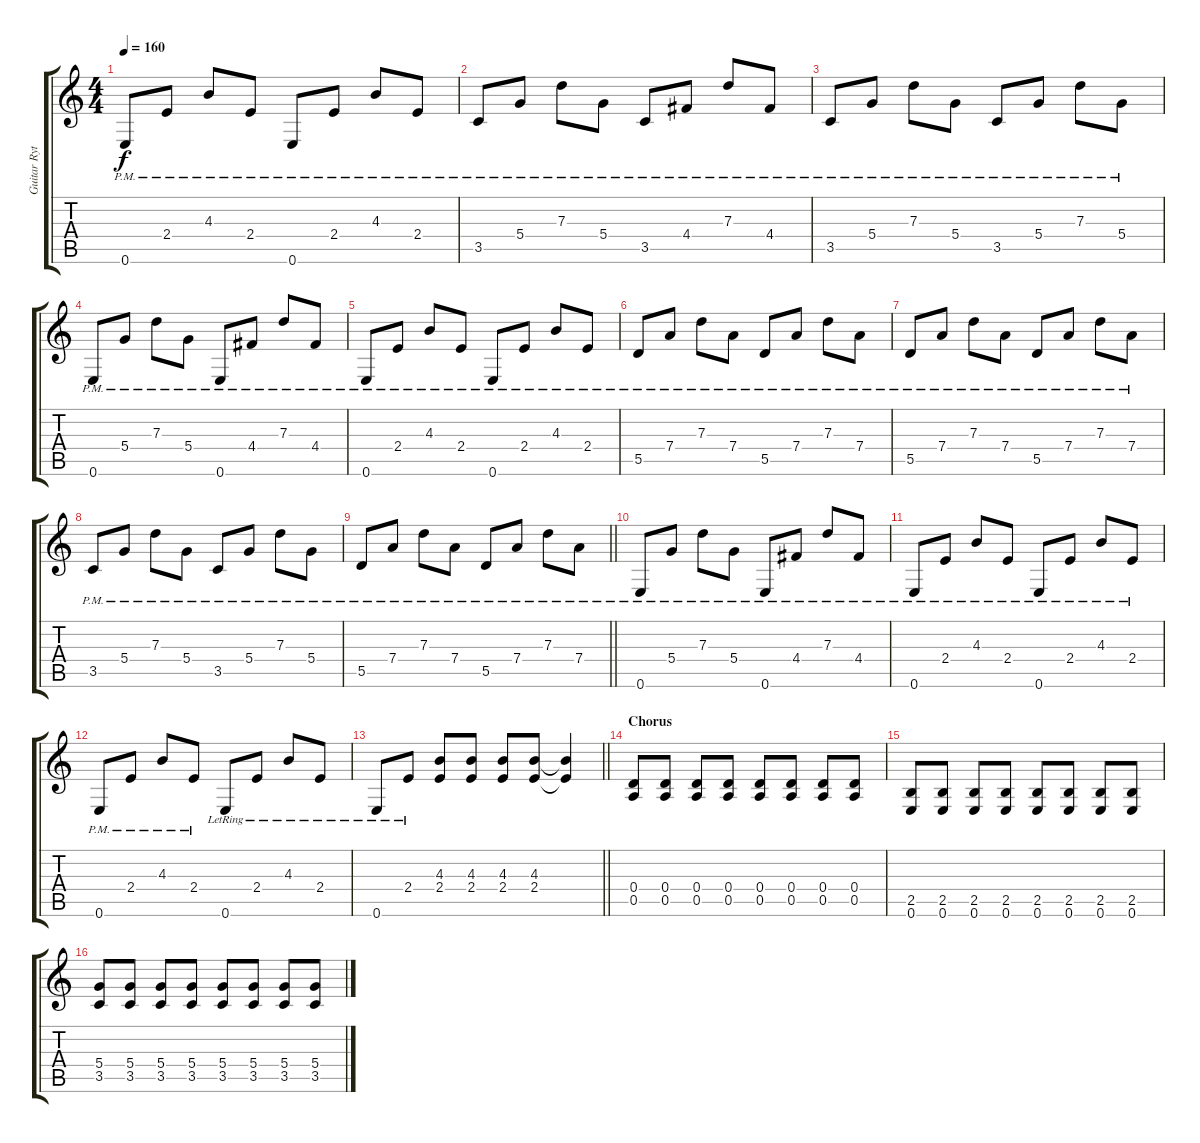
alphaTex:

\track ("Guitar Rythm" "Guitar Ryt") {instrument acousticguitarsteel}
\staff {score tabs}
\tuning (E4 B3 G3 D3 A2 E2) {hide}
\ts (4 4)
\tempo 160
\clef g2
\ks c
0.6{pm}.8{dy f} 2.4{pm}.8 4.3{pm}.8 2.4{pm}.8 0.6{pm}.8 2.4{pm}.8 4.3{pm}.8 2.4{pm}.8 |
3.5{pm}.8 5.4{pm}.8 7.3{pm}.8 5.4{pm}.8 3.5{pm}.8 4.4{pm}.8 7.3{pm}.8 4.4{pm}.8 |
3.5{pm}.8 5.4{pm}.8 7.3{pm}.8 5.4{pm}.8 3.5{pm}.8 5.4{pm}.8 7.3{pm}.8 5.4{pm}.8 |
0.6{pm}.8 5.4{pm}.8 7.3{pm}.8 5.4{pm}.8 0.6{pm}.8 4.4{pm}.8 7.3{pm}.8 4.4{pm}.8 |
0.6{pm}.8 2.4{pm}.8 4.3{pm}.8 2.4{pm}.8 0.6{pm}.8 2.4{pm}.8 4.3{pm}.8 2.4{pm}.8 |
5.5{pm}.8 7.4{pm}.8 7.3{pm}.8 7.4{pm}.8 5.5{pm}.8 7.4{pm}.8 7.3{pm}.8 7.4{pm}.8 |
5.5{pm}.8 7.4{pm}.8 7.3{pm}.8 7.4{pm}.8 5.5{pm}.8 7.4{pm}.8 7.3{pm}.8 7.4{pm}.8 |
3.5{pm}.8 5.4{pm}.8 7.3{pm}.8 5.4{pm}.8 3.5{pm}.8 5.4{pm}.8 7.3{pm}.8 5.4{pm}.8 |
\barLineRight lightlight
5.5{pm}.8 7.4{pm}.8 7.3{pm}.8 7.4{pm}.8 5.5{pm}.8 7.4{pm}.8 7.3{pm}.8 7.4{pm}.8 |
0.6{pm}.8 5.4{pm}.8 7.3{pm}.8 5.4{pm}.8 0.6{pm}.8 4.4{pm}.8 7.3{pm}.8 4.4{pm}.8 |
0.6{pm}.8 2.4{pm}.8 4.3{pm}.8 2.4{pm}.8 0.6{pm}.8 2.4{pm}.8 4.3{pm}.8 2.4{pm}.8 |
0.6{pm}.8 2.4{pm}.8 4.3{pm}.8 2.4{pm}.8 0.6{lr}.8 2.4{lr}.8 4.3{lr}.8 2.4{lr}.8 |
\barLineRight lightlight
0.6{lr}.8 2.4{lr}.8 (4.3 2.4).8 (4.3 2.4).8 (4.3 2.4).8 (4.3 2.4).8 (4.3{t} 2.4{t}).4 |
\section ("" "Chorus")
(0.4 0.5).8{balance 0 instrument distortionguitar} (0.4 0.5).8 (0.4 0.5).8 (0.4 0.5).8 (0.4 0.5).8 (0.4 0.5).8 (0.4 0.5).8 (0.4 0.5).8 |
(2.5 0.6).8 (2.5 0.6).8 (2.5 0.6).8 (2.5 0.6).8 (2.5 0.6).8 (2.5 0.6).8 (2.5 0.6).8 (2.5 0.6).8 |
(5.4 3.5).8 (5.4 3.5).8 (5.4 3.5).8 (5.4 3.5).8 (5.4 3.5).8 (5.4 3.5).8 (5.4 3.5).8 (5.4 3.5).8
